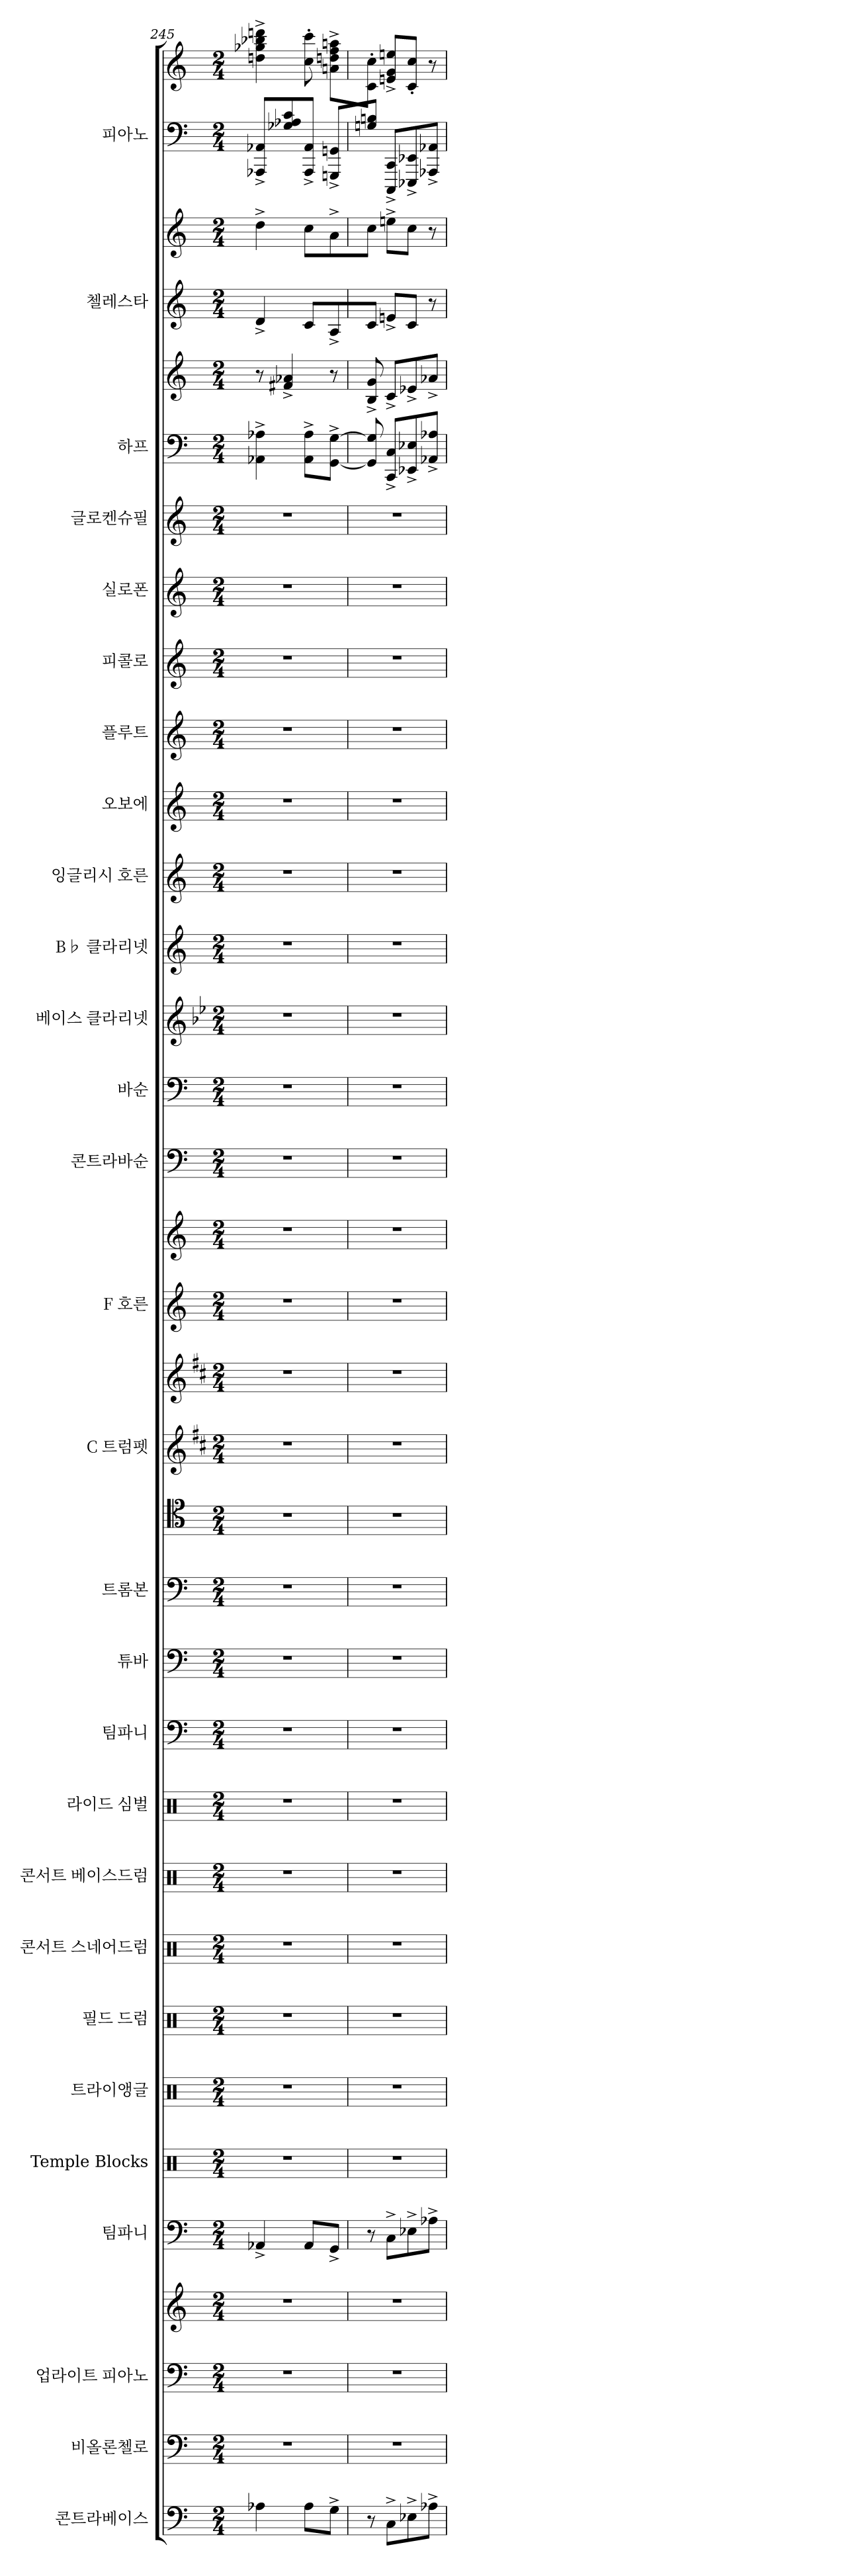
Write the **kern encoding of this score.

**kern	**kern	**kern	**kern	**kern	**kern	**kern	**kern	**kern	**kern	**kern	**kern	**kern	**kern	**kern	**kern	**kern	**kern	**kern	**kern	**kern	**kern	**kern	**kern	**kern	**kern	**kern	**kern	**kern	**kern	**kern	**kern	**kern	**kern	**kern
*part28	*part27	*part26	*part26	*part25	*part24	*part23	*part22	*part21	*part20	*part19	*part18	*part17	*part16	*part16	*part15	*part15	*part14	*part14	*part13	*part12	*part11	*part10	*part9	*part8	*part7	*part6	*part5	*part4	*part3	*part3	*part2	*part2	*part1	*part1
*staff35	*staff34	*staff33	*staff32	*staff31	*staff30	*staff29	*staff28	*staff27	*staff26	*staff25	*staff24	*staff23	*staff22	*staff21	*staff20	*staff19	*staff18	*staff17	*staff16	*staff15	*staff14	*staff13	*staff12	*staff11	*staff10	*staff9	*staff8	*staff7	*staff6	*staff5	*staff4	*staff3	*staff2	*staff1
*I"콘트라베이스	*I"비올론첼로	*I"업라이트 피아노	*	*I"팀파니	*I"Temple Blocks	*I"트라이앵글	*I"필드 드럼	*I"콘서트 스네어드럼	*I"콘서트 베이스드럼	*I"라이드 심벌	*I"팀파니	*I"튜바	*I"트롬본	*	*I"C 트럼펫	*	*I"F 호른	*	*I"콘트라바순	*I"바순	*I"베이스 클라리넷	*I"B♭ 클라리넷	*I"잉글리시 호른	*I"오보에	*I"플루트	*I"피콜로	*I"실로폰	*I"글로켄슈필	*I"하프	*	*I"첼레스타	*	*I"피아노	*
*	*	*	*	*	*I'Tmp. Bl.	*	*	*	*	*	*	*	*	*	*	*	*	*	*	*	*	*	*	*	*	*	*	*	*	*	*	*	*	*
*clefF4	*clefF4	*clefF4	*clefG2	*clefF4	*clefX	*clefX	*clefX	*clefX	*clefX	*clefX	*clefF4	*clefF4	*clefF4	*clefC4	*clefG2	*clefG2	*clefG2	*clefG2	*clefF4	*clefF4	*clefG2	*clefG2	*clefG2	*clefG2	*clefG2	*clefG2	*clefG2	*clefG2	*clefF4	*clefG2	*clefG2	*clefG2	*clefF4	*clefG2
*ITrd7c12	*	*	*	*	*	*	*	*	*	*	*	*	*	*	*ITrd1c2	*ITrd1c2	*ITrd4c7	*ITrd4c7	*ITrd7c12	*	*ITrd8c14	*ITrd1c2	*ITrd4c7	*	*	*ITrd-7c-12	*ITrd-7c-12	*ITrd-14c-24	*	*	*ITrd-7c-12	*ITrd-7c-12	*	*
*k[]	*k[]	*k[]	*k[]	*k[]	*k[]	*k[]	*k[]	*k[]	*k[]	*k[]	*k[]	*k[]	*k[]	*k[]	*k[]	*k[]	*k[b-]	*k[b-]	*k[]	*k[]	*k[b-e-]	*k[b-e-]	*k[b-]	*k[]	*k[]	*k[]	*k[]	*k[]	*k[]	*k[]	*k[]	*k[]	*k[]	*k[]
*M2/4	*M2/4	*M2/4	*M2/4	*M2/4	*M2/4	*M2/4	*M2/4	*M2/4	*M2/4	*M2/4	*M2/4	*M2/4	*M2/4	*M2/4	*M2/4	*M2/4	*M2/4	*M2/4	*M2/4	*M2/4	*M2/4	*M2/4	*M2/4	*M2/4	*M2/4	*M2/4	*M2/4	*M2/4	*M2/4	*M2/4	*M2/4	*M2/4	*M2/4	*M2/4
=245	=245	=245	=245	=245	=245	=245	=245	=245	=245	=245	=245	=245	=245	=245	=245	=245	=245	=245	=245	=245	=245	=245	=245	=245	=245	=245	=245	=245	=245	=245	=245	=245	=245	=245
4AA-X\	2r	2r	2r	4AA-X^/	2r	2r	2r	2r	2r	2r	2r	2r	2r	2r	2r	2r	2r	2r	2r	2r	2r	2r	2r	2r	2r	2r	2r	2r	4AA-X\^ 4A-X\^	8r	4dd^/	4ddd^\	8AAA-X/^ 8AA-X/^L	4ddn\^ 4gg-X\^ 4bb-X\^ 4dddn\^
.	.	.	.	.	.	.	.	.	.	.	.	.	.	.	.	.	.	.	.	.	.	.	.	.	.	.	.	.	.	4f#X/^ 4a-X/^	.	.	8G-X/ 8A-X/ 8c/	.
8AA-\L	.	.	.	8AA-/L	.	.	.	.	.	.	.	.	.	.	.	.	.	.	.	.	.	.	.	.	.	.	.	.	8AA-\^ 8A-\^L	.	8cc/L	8ccc\L	8AAA-/^ 8AA-/^J	8cc\' 8ccc\'
8GG^\J	.	.	.	8GG^/J	.	.	.	.	.	.	.	.	.	.	.	.	.	.	.	.	.	.	.	.	.	.	.	.	[8GG\^ [8G\^J	8r	8a^/	8aa^\	8GGGn/^ 8GGn/^L	8an\^ 8ddn\^ 8ff\^ 8aan\^L
=246	=246	=246	=246	=246	=246	=246	=246	=246	=246	=246	=246	=246	=246	=246	=246	=246	=246	=246	=246	=246	=246	=246	=246	=246	=246	=246	=246	=246	=246	=246	=246	=246	=246	=246
8r	2r	2r	2r	8r	2r	2r	2r	2r	2r	2r	2r	2r	2r	2r	2r	2r	2r	2r	2r	2r	2r	2r	2r	2r	2r	2r	2r	2r	8GG/] 8G/]	8B/^ 8g/^	8cc/J	8ccc\J	8Gn/ 8Bn/J	8c\' 8cc\'J
8CC^\L	.	.	.	8C^\L	.	.	.	.	.	.	.	.	.	.	.	.	.	.	.	.	.	.	.	.	.	.	.	.	8CC/^ 8C/^L	8c^/L	8een^/L	8eeen^\L	8CCC/^ 8CC/^L	8en/^ 8g/^ 8een/^L
8EE-X^\	.	.	.	8E-X^\	.	.	.	.	.	.	.	.	.	.	.	.	.	.	.	.	.	.	.	.	.	.	.	.	8EE-X/^ 8E-X/^	8e-X^/	8cc/J	8ccc\J	8EEE-X/^ 8EE-X/^	8c/' 8cc/'J
8AA-X^\J	.	.	.	8A-X^\J	.	.	.	.	.	.	.	.	.	.	.	.	.	.	.	.	.	.	.	.	.	.	.	.	8AA-X/^ 8A-X/^J	8a-X^/J	8r	8r	8AAA-X/^ 8AA-X/^J	8r
=	=	=	=	=	=	=	=	=	=	=	=	=	=	=	=	=	=	=	=	=	=	=	=	=	=	=	=	=	=	=	=	=	=	=
*-	*-	*-	*-	*-	*-	*-	*-	*-	*-	*-	*-	*-	*-	*-	*-	*-	*-	*-	*-	*-	*-	*-	*-	*-	*-	*-	*-	*-	*-	*-	*-	*-	*-	*-
